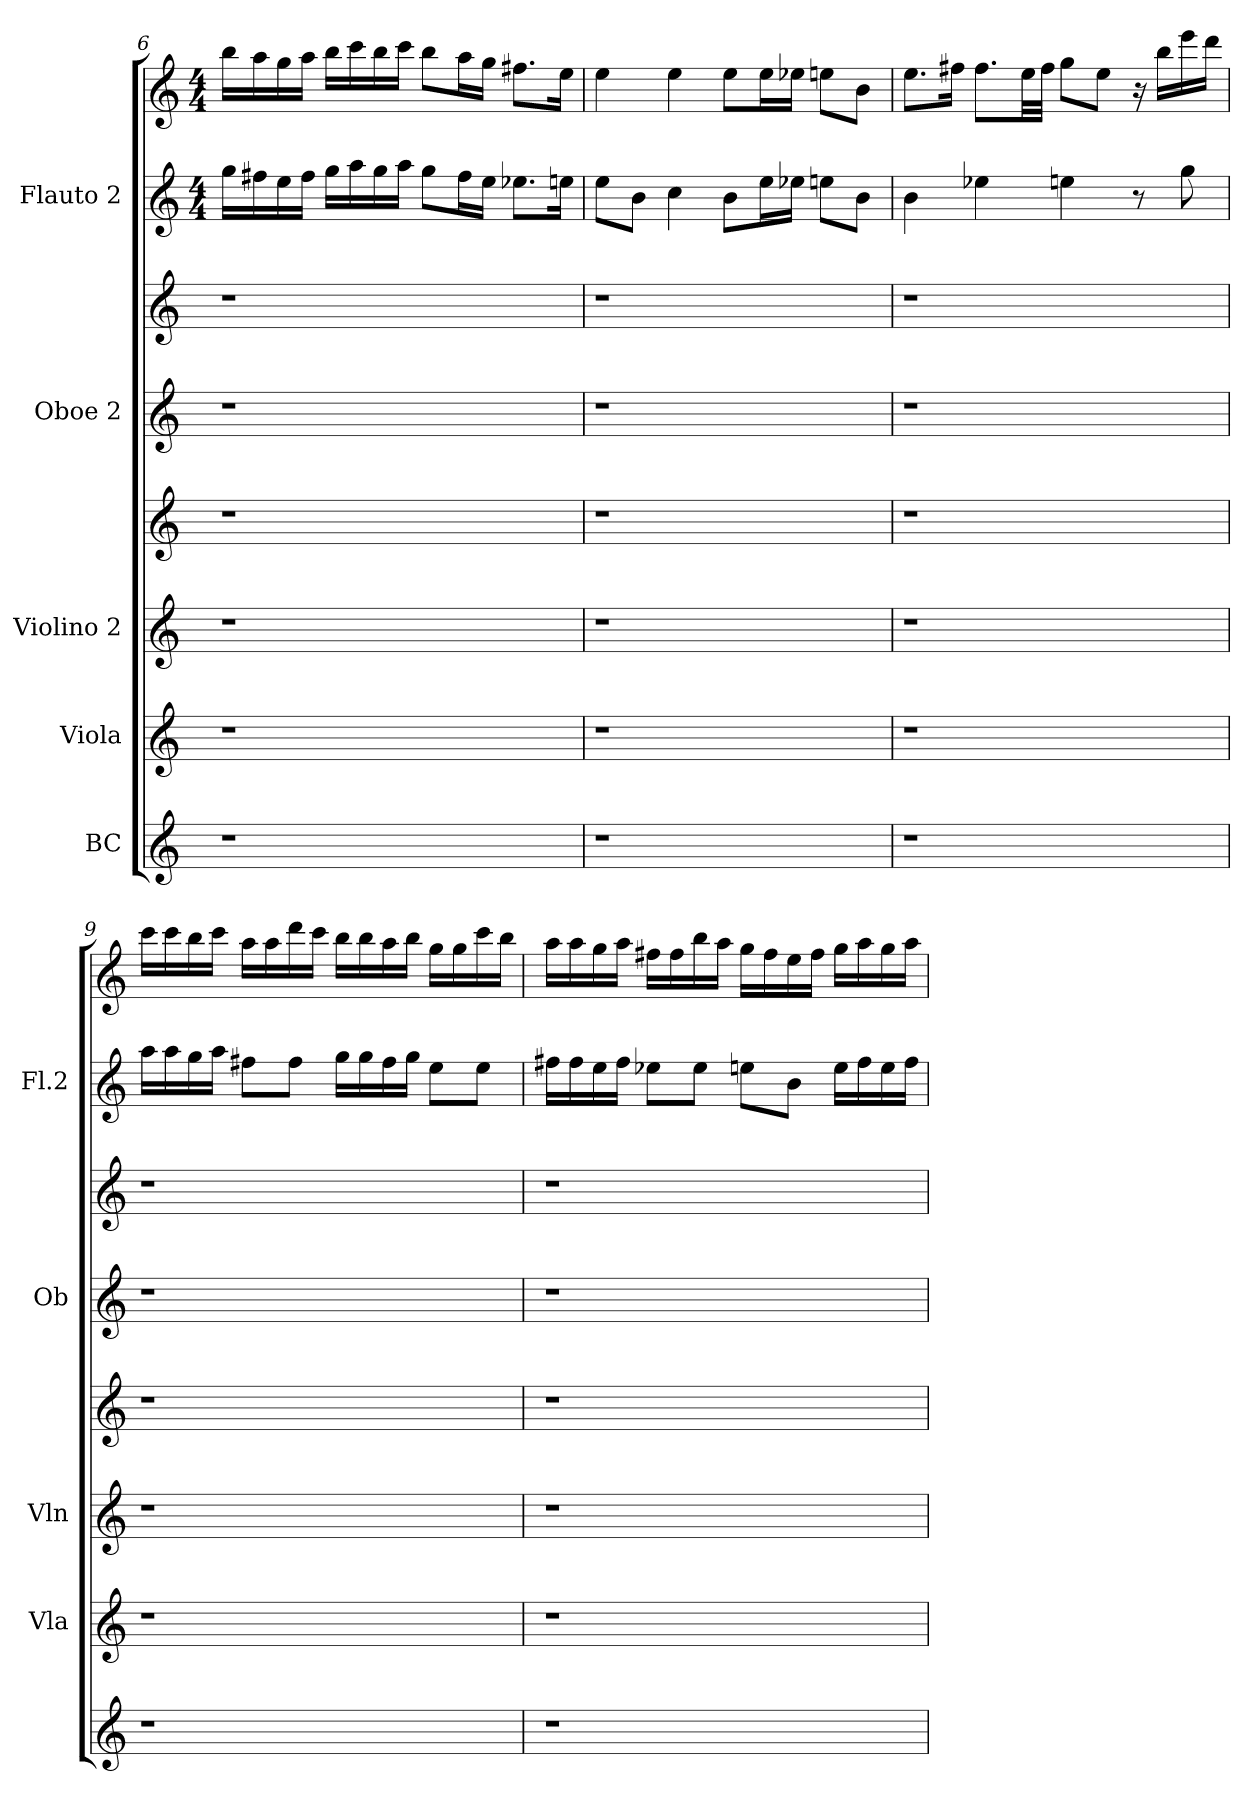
**kern	**kern	**kern	**kern	**kern	**kern	**kern	**kern
*part5	*part4	*part3	*part3	*part2	*part2	*part1	*part1
*staff8	*staff7	*staff6	*staff5	*staff4	*staff3	*staff2	*staff1
*I"BC	*I"Viola	*I"Violino 2	*	*I"Oboe 2	*	*I"Flauto 2	*
*	*I'Vla	*I'Vln	*	*I'Ob	*	*I'Fl.2	*
*clefG2	*clefG2	*clefG2	*clefG2	*clefG2	*clefG2	*clefG2	*clefG2
*k[]	*k[]	*k[]	*k[]	*k[]	*k[]	*k[]	*k[]
*	*	*	*	*	*	*M4/4	*M4/4
=6	=6	=6	=6	=6	=6	=6	=6
1r	1r	1r	1r	1r	1r	16gg\LL	16bb\LL
.	.	.	.	.	.	16ff#X\	16aa\
.	.	.	.	.	.	16ee\	16gg\
.	.	.	.	.	.	16ff#\JJ	16aa\JJ
.	.	.	.	.	.	16gg\LL	16bb\LL
.	.	.	.	.	.	16aa\	16ccc\
.	.	.	.	.	.	16gg\	16bb\
.	.	.	.	.	.	16aa\JJ	16ccc\JJ
.	.	.	.	.	.	8gg\L	8bb\L
.	.	.	.	.	.	16ff#\L	16aa\L
.	.	.	.	.	.	16ee\JJ	16gg\JJ
.	.	.	.	.	.	8.ee-X\L	8.ff#X\L
.	.	.	.	.	.	16een\Jk	16ee\Jk
!!LO:PB:g=z
=7	=7	=7	=7	=7	=7	=7	=7
1r	1r	1r	1r	1r	1r	8ee\L	4ee\
.	.	.	.	.	.	8b\J	.
.	.	.	.	.	.	4cc\	4ee\
.	.	.	.	.	.	8b\L	8ee\L
.	.	.	.	.	.	16ee\L	16ee\L
.	.	.	.	.	.	16ee-X\JJ	16ee-X\JJ
.	.	.	.	.	.	8een\L	8een\L
.	.	.	.	.	.	8b\J	8b\J
=8	=8	=8	=8	=8	=8	=8	=8
1r	1r	1r	1r	1r	1r	4b\	8.ee\L
.	.	.	.	.	.	.	16ff#X\Jk
.	.	.	.	.	.	4ee-X\	8.ff#\L
.	.	.	.	.	.	.	32ee\LL
.	.	.	.	.	.	.	32ff#\JJJ
.	.	.	.	.	.	4een\	8gg\L
.	.	.	.	.	.	.	8ee\J
.	.	.	.	.	.	8r	16r
.	.	.	.	.	.	.	16bb\LL
.	.	.	.	.	.	8gg\	16eee\
.	.	.	.	.	.	.	16ddd\JJ
!!LO:LB:g=z
=9	=9	=9	=9	=9	=9	=9	=9
1r	1r	1r	1r	1r	1r	16aa\LL	16ccc\LL
.	.	.	.	.	.	16aa\	16ccc\
.	.	.	.	.	.	16gg\	16bb\
.	.	.	.	.	.	16aa\JJ	16ccc\JJ
.	.	.	.	.	.	8ff#X\L	16aa\LL
.	.	.	.	.	.	.	16aa\
.	.	.	.	.	.	8ff#\J	16ddd\
.	.	.	.	.	.	.	16ccc\JJ
.	.	.	.	.	.	16gg\LL	16bb\LL
.	.	.	.	.	.	16gg\	16bb\
.	.	.	.	.	.	16ff#\	16aa\
.	.	.	.	.	.	16gg\JJ	16bb\JJ
.	.	.	.	.	.	8ee\L	16gg\LL
.	.	.	.	.	.	.	16gg\
.	.	.	.	.	.	8ee\J	16ccc\
.	.	.	.	.	.	.	16bb\JJ
!!LO:PB:g=z
=10	=10	=10	=10	=10	=10	=10	=10
1r	1r	1r	1r	1r	1r	16ff#X\LL	16aa\LL
.	.	.	.	.	.	16ff#\	16aa\
.	.	.	.	.	.	16ee\	16gg\
.	.	.	.	.	.	16ff#\JJ	16aa\JJ
.	.	.	.	.	.	8ee-X\L	16ff#X\LL
.	.	.	.	.	.	.	16ff#\
.	.	.	.	.	.	8ee-\J	16bb\
.	.	.	.	.	.	.	16aa\JJ
.	.	.	.	.	.	8een\L	16gg\LL
.	.	.	.	.	.	.	16ff#\
.	.	.	.	.	.	8b\J	16ee\
.	.	.	.	.	.	.	16ff#\JJ
.	.	.	.	.	.	16ee\LL	16gg\LL
.	.	.	.	.	.	16ff#\	16aa\
.	.	.	.	.	.	16ee\	16gg\
.	.	.	.	.	.	16ff#\JJ	16aa\JJ
=	=	=	=	=	=	=	=
*-	*-	*-	*-	*-	*-	*-	*-
